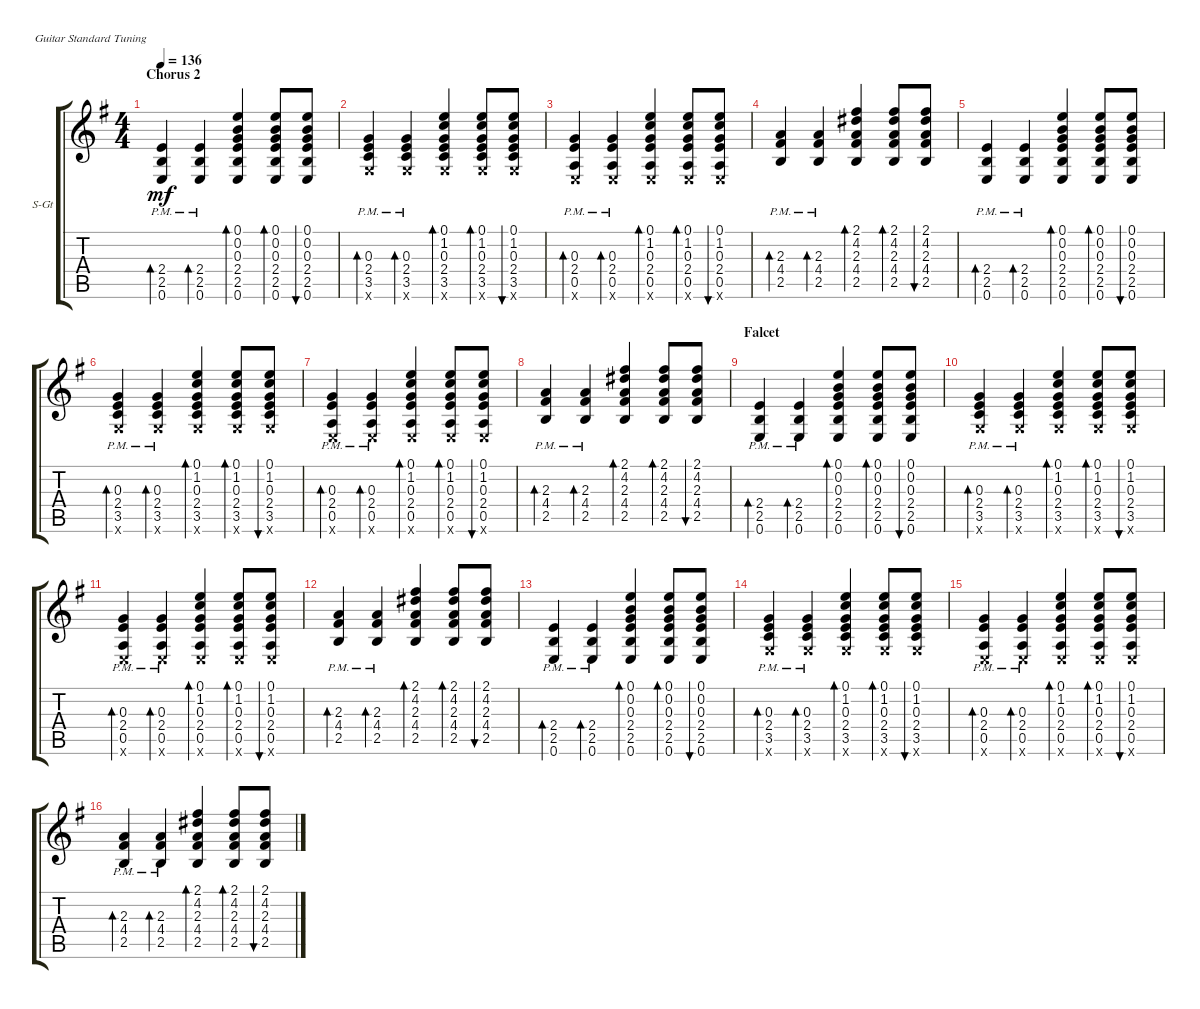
\defaultSystemsLayout 4
\bracketExtendMode groupsimilarinstruments
\firstSystemTrackNameOrientation horizontal
\otherSystemsTrackNameOrientation horizontal
\track ("Steel Guitar" "S-Gt") {instrument acousticguitarsteel}
\staff {score tabs}
\tuning (E4 B3 G3 D3 A2 E2)
\ts (4 4)
\section ("" "Chorus 2")
\tempo 136
\clef g2
\ks eminor
(0.6{pm} 2.5{pm} 2.4{pm}).4{bd 30 dy mf} (0.6{pm} 2.5{pm} 2.4{pm}).4{bd 30} (0.6 2.5 2.4 0.3 0.2 0.1).4{bd 30} (0.6 2.5 2.4 0.3 0.2 0.1).8{bd 30} (0.6 2.5 2.4 0.3 0.2 0.1).8{bu 30} |
(3.6{pm x} 3.5{pm} 2.4{pm} 0.3{pm}).4{bd 30} (3.6{pm x} 3.5{pm} 2.4{pm} 0.3{pm}).4{bd 30} (3.6{x} 3.5 2.4 0.3 1.2 0.1).4{bd 30} (3.6{x} 3.5 2.4 0.3 1.2 0.1).8{bd 30} (3.6{x} 3.5 2.4 0.3 1.2 0.1).8{bu 30} |
(0.6{pm x} 0.5{pm} 2.4{pm} 0.3{pm}).4{bd 30} (0.6{pm x} 0.5{pm} 2.4{pm} 0.3{pm}).4{bd 30} (0.6{x} 0.5 2.4 0.3 1.2 0.1).4{bd 30} (0.6{x} 0.5 2.4 0.3 1.2 0.1).8{bd 30} (0.6{x} 0.5 2.4 0.3 1.2 0.1).8{bu 30} |
(2.5{pm} 4.4{pm} 2.3{pm}).4{bd 30} (2.5{pm} 4.4{pm} 2.3{pm}).4{bd 30} (2.5 4.4 2.3 4.2 2.1).4{bd 30} (2.5 4.4 2.3 4.2 2.1).8{bd 30} (2.5 4.4 2.3 4.2 2.1).8{bu 30} |
(0.6{pm} 2.5{pm} 2.4{pm}).4{bd 30} (0.6{pm} 2.5{pm} 2.4{pm}).4{bd 30} (0.6 2.5 2.4 0.3 0.2 0.1).4{bd 30} (0.6 2.5 2.4 0.3 0.2 0.1).8{bd 30} (0.6 2.5 2.4 0.3 0.2 0.1).8{bu 30} |
(3.6{pm x} 3.5{pm} 2.4{pm} 0.3{pm}).4{bd 30} (3.6{pm x} 3.5{pm} 2.4{pm} 0.3{pm}).4{bd 30} (3.6{x} 3.5 2.4 0.3 1.2 0.1).4{bd 30} (3.6{x} 3.5 2.4 0.3 1.2 0.1).8{bd 30} (3.6{x} 3.5 2.4 0.3 1.2 0.1).8{bu 30} |
(0.6{pm x} 0.5{pm} 2.4{pm} 0.3{pm}).4{bd 30} (0.6{pm x} 0.5{pm} 2.4{pm} 0.3{pm}).4{bd 30} (0.6{x} 0.5 2.4 0.3 1.2 0.1).4{bd 30} (0.6{x} 0.5 2.4 0.3 1.2 0.1).8{bd 30} (0.6{x} 0.5 2.4 0.3 1.2 0.1).8{bu 30} |
(2.5{pm} 4.4{pm} 2.3{pm}).4{bd 30} (2.5{pm} 4.4{pm} 2.3{pm}).4{bd 30} (2.5 4.4 2.3 4.2 2.1).4{bd 30} (2.5 4.4 2.3 4.2 2.1).8{bd 30} (2.5 4.4 2.3 4.2 2.1).8{bu 30} |
\section ("" "Falcet")
(0.6{pm} 2.5{pm} 2.4{pm}).4{bd 30} (0.6{pm} 2.5{pm} 2.4{pm}).4{bd 30} (0.6 2.5 2.4 0.3 0.2 0.1).4{bd 30} (0.6 2.5 2.4 0.3 0.2 0.1).8{bd 30} (0.6 2.5 2.4 0.3 0.2 0.1).8{bu 30} |
(3.6{pm x} 3.5{pm} 2.4{pm} 0.3{pm}).4{bd 30} (3.6{pm x} 3.5{pm} 2.4{pm} 0.3{pm}).4{bd 30} (3.6{x} 3.5 2.4 0.3 1.2 0.1).4{bd 30} (3.6{x} 3.5 2.4 0.3 1.2 0.1).8{bd 30} (3.6{x} 3.5 2.4 0.3 1.2 0.1).8{bu 30} |
(0.6{pm x} 0.5{pm} 2.4{pm} 0.3{pm}).4{bd 30} (0.6{pm x} 0.5{pm} 2.4{pm} 0.3{pm}).4{bd 30} (0.6{x} 0.5 2.4 0.3 1.2 0.1).4{bd 30} (0.6{x} 0.5 2.4 0.3 1.2 0.1).8{bd 30} (0.6{x} 0.5 2.4 0.3 1.2 0.1).8{bu 30} |
(2.5{pm} 4.4{pm} 2.3{pm}).4{bd 30} (2.5{pm} 4.4{pm} 2.3{pm}).4{bd 30} (2.5 4.4 2.3 4.2 2.1).4{bd 30} (2.5 4.4 2.3 4.2 2.1).8{bd 30} (2.5 4.4 2.3 4.2 2.1).8{bu 30} |
(0.6{pm} 2.5{pm} 2.4{pm}).4{bd 30} (0.6{pm} 2.5{pm} 2.4{pm}).4{bd 30} (0.6 2.5 2.4 0.3 0.2 0.1).4{bd 30} (0.6 2.5 2.4 0.3 0.2 0.1).8{bd 30} (0.6 2.5 2.4 0.3 0.2 0.1).8{bu 30} |
(3.6{pm x} 3.5{pm} 2.4{pm} 0.3{pm}).4{bd 30} (3.6{pm x} 3.5{pm} 2.4{pm} 0.3{pm}).4{bd 30} (3.6{x} 3.5 2.4 0.3 1.2 0.1).4{bd 30} (3.6{x} 3.5 2.4 0.3 1.2 0.1).8{bd 30} (3.6{x} 3.5 2.4 0.3 1.2 0.1).8{bu 30} |
(0.6{pm x} 0.5{pm} 2.4{pm} 0.3{pm}).4{bd 30} (0.6{pm x} 0.5{pm} 2.4{pm} 0.3{pm}).4{bd 30} (0.6{x} 0.5 2.4 0.3 1.2 0.1).4{bd 30} (0.6{x} 0.5 2.4 0.3 1.2 0.1).8{bd 30} (0.6{x} 0.5 2.4 0.3 1.2 0.1).8{bu 30} |
(2.5{pm} 4.4{pm} 2.3{pm}).4{bd 30} (2.5{pm} 4.4{pm} 2.3{pm}).4{bd 30} (2.5 4.4 2.3 4.2 2.1).4{bd 30} (2.5 4.4 2.3 4.2 2.1).8{bd 30} (2.5 4.4 2.3 4.2 2.1).8{bu 30}
